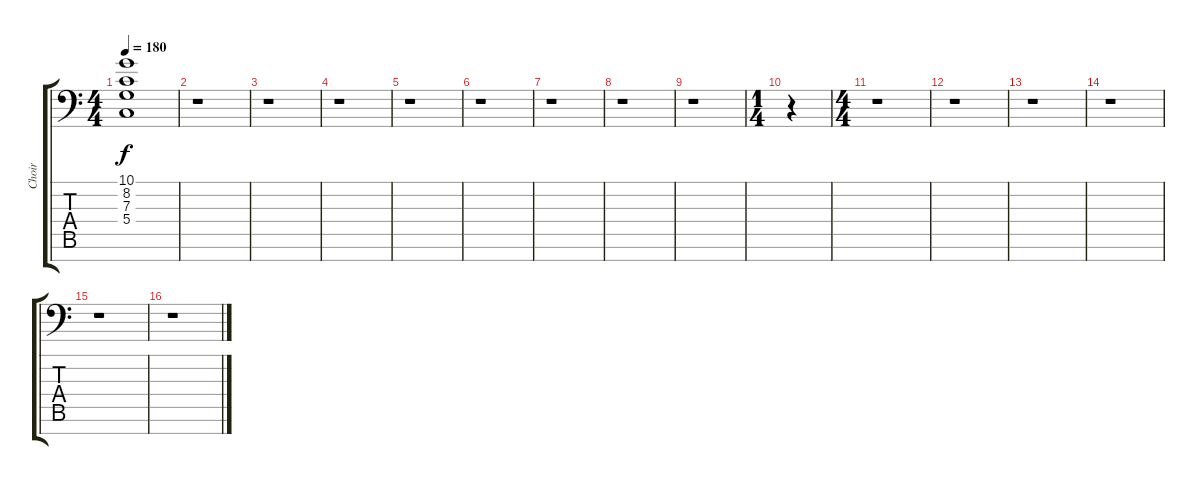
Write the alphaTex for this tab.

\track ("Choir" "Choir") {instrument choiraahs}
\staff {score tabs}
\tuning (A3 E3 C3 G2 D2 A1 E1) {hide}
\ts (4 4)
\tempo 180
\clef f4
\ks c
(10.1 8.2 7.3 5.4).1{dy f} |
r.1 |
r.1 |
r.1 |
r.1 |
r.1 |
r.1 |
r.1 |
r.1 |
\ts (1 4)
r.4 |
\ts (4 4)
r.1 |
r.1 |
r.1 |
r.1 |
r.1 |
r.1
